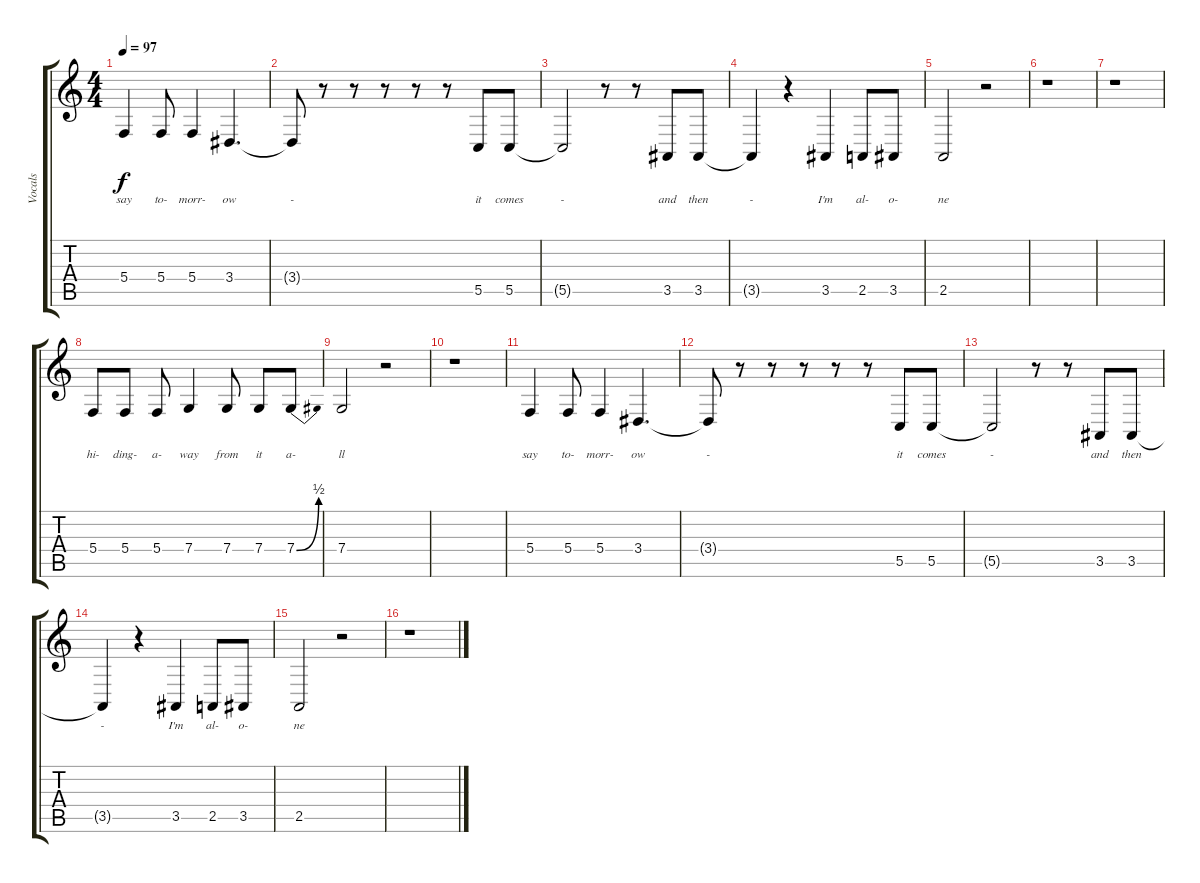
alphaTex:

\track ("Vocals" "Vocals") {instrument trombone}
\staff {score tabs}
\tuning (E4 C4 G3 C3 G2 C2) {hide}
\ts (4 4)
\tempo 97
\clef g2
\ks c
5.4.4{lyrics (0 "say") lyrics (1 "") lyrics (2 "") lyrics (3 "") lyrics (4 "") dy f} 5.4.8{lyrics (0 "to-") lyrics (1 "") lyrics (2 "") lyrics (3 "") lyrics (4 "")} 5.4.4{lyrics (0 "morr-") lyrics (1 "") lyrics (2 "") lyrics (3 "") lyrics (4 "")} 3.4.4{d lyrics (0 "ow") lyrics (1 "") lyrics (2 "") lyrics (3 "") lyrics (4 "")} |
3.4{t}.8{lyrics (0 "-") lyrics (1 "") lyrics (2 "") lyrics (3 "") lyrics (4 "")} r.8 r.8 r.8 r.8 r.8 5.5.8{lyrics (0 "it") lyrics (1 "") lyrics (2 "") lyrics (3 "") lyrics (4 "")} 5.5.8{lyrics (0 "comes") lyrics (1 "") lyrics (2 "") lyrics (3 "") lyrics (4 "")} |
5.5{t}.2{lyrics (0 "-") lyrics (1 "") lyrics (2 "") lyrics (3 "") lyrics (4 "")} r.8 r.8 3.5.8{lyrics (0 "and") lyrics (1 "") lyrics (2 "") lyrics (3 "") lyrics (4 "")} 3.5.8{lyrics (0 "then") lyrics (1 "") lyrics (2 "") lyrics (3 "") lyrics (4 "")} |
3.5{t}.4{lyrics (0 "-") lyrics (1 "") lyrics (2 "") lyrics (3 "") lyrics (4 "")} r.4 3.5.4{lyrics (0 "I'm") lyrics (1 "") lyrics (2 "") lyrics (3 "") lyrics (4 "")} 2.5.8{lyrics (0 "al-") lyrics (1 "") lyrics (2 "") lyrics (3 "") lyrics (4 "")} 3.5.8{lyrics (0 "o-") lyrics (1 "") lyrics (2 "") lyrics (3 "") lyrics (4 "")} |
2.5.2{lyrics (0 "ne") lyrics (1 "") lyrics (2 "") lyrics (3 "") lyrics (4 "")} r.2 |
r.1 |
r.1 |
5.4.8{lyrics (0 "hi-") lyrics (1 "") lyrics (2 "") lyrics (3 "") lyrics (4 "")} 5.4.8{lyrics (0 "ding-") lyrics (1 "") lyrics (2 "") lyrics (3 "") lyrics (4 "")} 5.4.8{lyrics (0 "a-") lyrics (1 "") lyrics (2 "") lyrics (3 "") lyrics (4 "")} 7.4.4{lyrics (0 "way") lyrics (1 "") lyrics (2 "") lyrics (3 "") lyrics (4 "")} 7.4.8{lyrics (0 "from") lyrics (1 "") lyrics (2 "") lyrics (3 "") lyrics (4 "")} 7.4.8{lyrics (0 "it") lyrics (1 "") lyrics (2 "") lyrics (3 "") lyrics (4 "")} 7.4{be (bend 0 0 60 2)}.8{lyrics (0 "a-") lyrics (1 "") lyrics (2 "") lyrics (3 "") lyrics (4 "")} |
7.4.2{lyrics (0 "ll") lyrics (1 "") lyrics (2 "") lyrics (3 "") lyrics (4 "")} r.2 |
r.1 |
5.4.4{lyrics (0 "say") lyrics (1 "") lyrics (2 "") lyrics (3 "") lyrics (4 "")} 5.4.8{lyrics (0 "to-") lyrics (1 "") lyrics (2 "") lyrics (3 "") lyrics (4 "")} 5.4.4{lyrics (0 "morr-") lyrics (1 "") lyrics (2 "") lyrics (3 "") lyrics (4 "")} 3.4.4{d lyrics (0 "ow") lyrics (1 "") lyrics (2 "") lyrics (3 "") lyrics (4 "")} |
3.4{t}.8{lyrics (0 "-") lyrics (1 "") lyrics (2 "") lyrics (3 "") lyrics (4 "")} r.8 r.8 r.8 r.8 r.8 5.5.8{lyrics (0 "it") lyrics (1 "") lyrics (2 "") lyrics (3 "") lyrics (4 "")} 5.5.8{lyrics (0 "comes") lyrics (1 "") lyrics (2 "") lyrics (3 "") lyrics (4 "")} |
5.5{t}.2{lyrics (0 "-") lyrics (1 "") lyrics (2 "") lyrics (3 "") lyrics (4 "")} r.8 r.8 3.5.8{lyrics (0 "and") lyrics (1 "") lyrics (2 "") lyrics (3 "") lyrics (4 "")} 3.5.8{lyrics (0 "then") lyrics (1 "") lyrics (2 "") lyrics (3 "") lyrics (4 "")} |
3.5{t}.4{lyrics (0 "-") lyrics (1 "") lyrics (2 "") lyrics (3 "") lyrics (4 "")} r.4 3.5.4{lyrics (0 "I'm") lyrics (1 "") lyrics (2 "") lyrics (3 "") lyrics (4 "")} 2.5.8{lyrics (0 "al-") lyrics (1 "") lyrics (2 "") lyrics (3 "") lyrics (4 "")} 3.5.8{lyrics (0 "o-") lyrics (1 "") lyrics (2 "") lyrics (3 "") lyrics (4 "")} |
2.5.2{lyrics (0 "ne") lyrics (1 "") lyrics (2 "") lyrics (3 "") lyrics (4 "")} r.2 |
r.1
